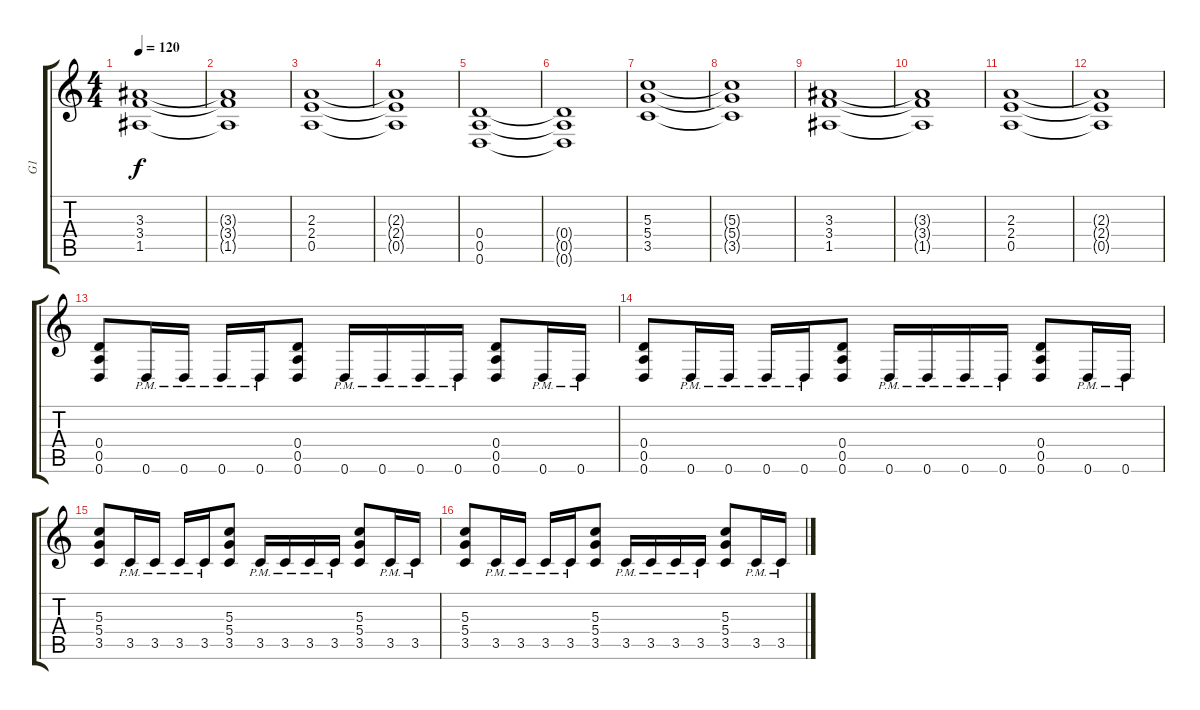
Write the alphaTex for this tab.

\track ("G1" "G1") {instrument distortionguitar}
\staff {score tabs}
\tuning (E4 B3 G3 D3 A2 D2) {hide}
\ts (4 4)
\tempo 120
\clef g2
\ks c
(3.3 3.4 1.5).1{dy f} |
(3.3{t} 3.4{t} 1.5{t}).1 |
(2.3 2.4 0.5).1 |
(2.3{t} 2.4{t} 0.5{t}).1 |
(0.4 0.5 0.6).1 |
(0.4{t} 0.5{t} 0.6{t}).1 |
(5.3 5.4 3.5).1 |
(5.3{t} 5.4{t} 3.5{t}).1 |
(3.3 3.4 1.5).1 |
(3.3{t} 3.4{t} 1.5{t}).1 |
(2.3 2.4 0.5).1 |
(2.3{t} 2.4{t} 0.5{t}).1 |
(0.4 0.5 0.6).8 0.6{pm}.16 0.6{pm}.16 0.6{pm}.16 0.6{pm}.16 (0.4 0.5 0.6).8 0.6{pm}.16 0.6{pm}.16 0.6{pm}.16 0.6{pm}.16 (0.4 0.5 0.6).8 0.6{pm}.16 0.6{pm}.16 |
(0.4 0.5 0.6).8 0.6{pm}.16 0.6{pm}.16 0.6{pm}.16 0.6{pm}.16 (0.4 0.5 0.6).8 0.6{pm}.16 0.6{pm}.16 0.6{pm}.16 0.6{pm}.16 (0.4 0.5 0.6).8 0.6{pm}.16 0.6{pm}.16 |
(5.3 5.4 3.5).8 3.5{pm}.16 3.5{pm}.16 3.5{pm}.16 3.5{pm}.16 (5.3 5.4 3.5).8 3.5{pm}.16 3.5{pm}.16 3.5{pm}.16 3.5{pm}.16 (5.3 5.4 3.5).8 3.5{pm}.16 3.5{pm}.16 |
(5.3 5.4 3.5).8 3.5{pm}.16 3.5{pm}.16 3.5{pm}.16 3.5{pm}.16 (5.3 5.4 3.5).8 3.5{pm}.16 3.5{pm}.16 3.5{pm}.16 3.5{pm}.16 (5.3 5.4 3.5).8 3.5{pm}.16 3.5{pm}.16
